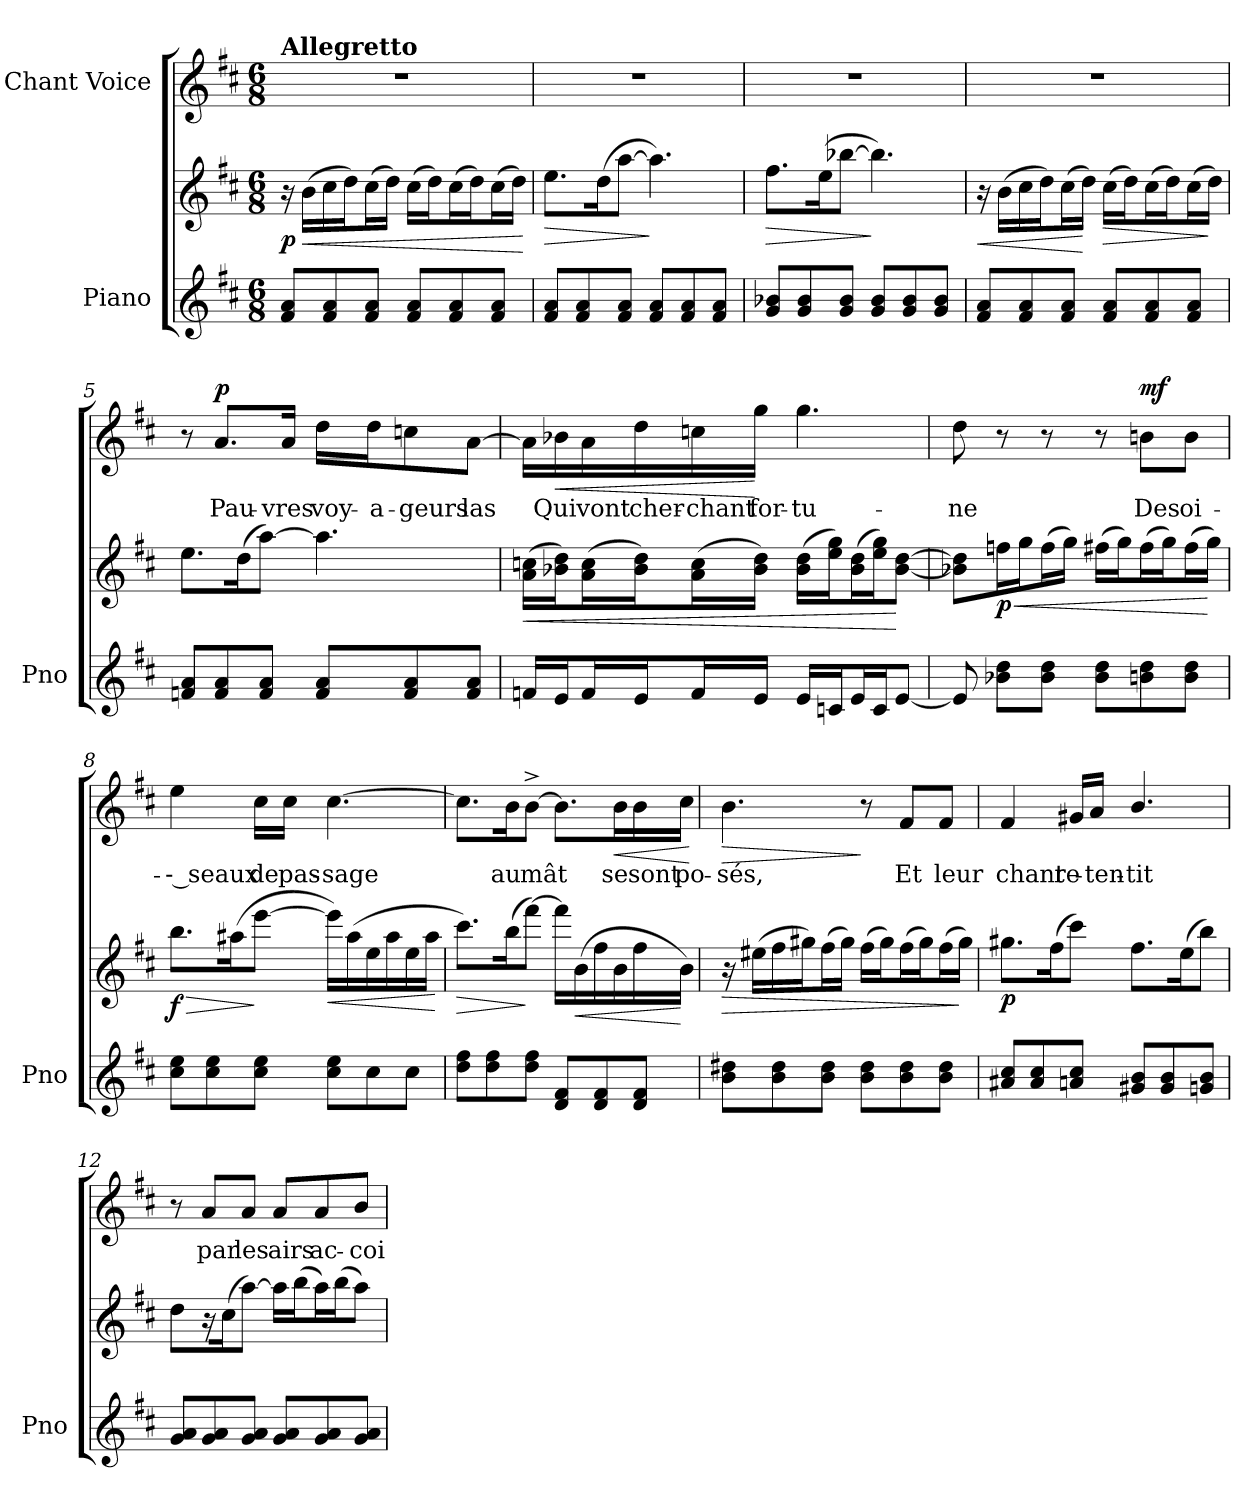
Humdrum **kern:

**kern	**kern	**dynam	**kern	**text	**dynam
*part2	*part2	*part2	*part1	*part1	*part1
*staff3	*staff2	*staff2/3	*staff1	*staff1	*staff1
*I"Piano	*	*	*I"Chant Voice	*	*
*I'Pno	*	*	*	*	*
*clefG2	*clefG2	*	*clefG2	*	*
*k[f#c#]	*k[f#c#]	*	*k[f#c#]	*	*
*M6/8	*M6/8	*	*M6/8	*	*
=1	=1	=1	=1	=1	=1
!	!	!	!LO:TX:a:B:t=Allegretto	!	!
!	!	!LO:DY:b	!	!	!
8f#/ 8a/L	16r	p	2.r	.	.
!	!	!LO:HP:b	!	!	!
.	(16b\LL	<	.	.	.
8f#/ 8a/	16cc#\	.	.	.	.
.	16dd\J)	.	.	.	.
8f#/ 8a/J	(16cc#\L	.	.	.	.
.	16dd\JJ)	.	.	.	.
8f#/ 8a/L	(16cc#\LL	.	.	.	.
.	16dd\J)	.	.	.	.
8f#/ 8a/	(16cc#\L	.	.	.	.
.	16dd\J)	.	.	.	.
8f#/ 8a/J	(16cc#\L	.	.	.	.
.	16dd\JJ)	.	.	.	.
.	.	[	.	.	.
=2	=2	=2	=2	=2	=2
!	!	!LO:HP:b	!	!	!
8f#/ 8a/L	8.ee\L	>	2.r	.	.
8f#/ 8a/	.	.	.	.	.
.	(16dd\K	.	.	.	.
8f#/ 8a/J	[8aa\J	.	.	.	.
8f#/ 8a/L	4.aa\])	]	.	.	.
8f#/ 8a/	.	.	.	.	.
8f#/ 8a/J	.	.	.	.	.
=3	=3	=3	=3	=3	=3
!	!	!LO:HP:b	!	!	!
8g/ 8b-X/L	8.ff#\L	>	2.r	.	.
8g/ 8b-/	.	.	.	.	.
.	(16ee\K	.	.	.	.
8g/ 8b-/J	[8bb-X\J	.	.	.	.
8g/ 8b-/L	4.bb-\])	]	.	.	.
8g/ 8b-/	.	.	.	.	.
8g/ 8b-/J	.	.	.	.	.
!!LO:LB:g=z
=4	=4	=4	=4	=4	=4
!	!	!LO:HP:b	!	!	!
8f#/ 8a/L	16r	<	2.r	.	.
.	(16b\LL	.	.	.	.
8f#/ 8a/	16cc#\	.	.	.	.
.	16dd\J)	.	.	.	.
8f#/ 8a/J	(16cc#\L	.	.	.	.
.	16dd\JJ)	[	.	.	.
!	!	!LO:HP:b	!	!	!
8f#/ 8a/L	(16cc#\LL	>	.	.	.
.	16dd\J)	.	.	.	.
8f#/ 8a/	(16cc#\L	.	.	.	.
.	16dd\J)	.	.	.	.
8f#/ 8a/J	(16cc#\L	.	.	.	.
.	16dd\JJ)	]	.	.	.
=5	=5	=5	=5	=5	=5
8fn/ 8a/L	8.ee\L	.	8r	.	.
!	!	!	!	!LO:LY:b	!LO:DY:a
8f/ 8a/	.	.	8.a/L	Pau-	p
.	(16dd\K	.	.	.	.
8f/ 8a/J	[8aa\J)	.	.	.	.
!	!	!	!	!LO:LY:b	!
.	.	.	16a/Jk	-vres	.
!	!	!	!	!LO:LY:b	!
8f/ 8a/L	4.aa\]	.	16dd\LL	voy-	.
!	!	!	!	!LO:LY:b	!
.	.	.	16dd\J	-a-	.
!	!	!	!	!LO:LY:b	!
8f/ 8a/	.	.	8ccn\	-geurs	.
!	!	!	!	!LO:LY:b	!
8f/ 8a/J	.	.	[8a\J	las	.
!!LO:LB:g=z
=6	=6	=6	=6	=6	=6
!	!	!LO:HP:b	!	!	!
16fn/LL	(16a\ 16ccn\LL	<	16a\LL]	.	.
!	!	!	!	!LO:LY:b	!LO:HP:b
16e/J	16b-X\ 16dd\J)	.	16b-X\	Qui	<
!	!	!	!	!LO:LY:b	!
16f/L	(16a\ 16cc\L	.	16a\	vont	.
!	!	!	!	!LO:LY:b	!
16e/J	16b-\ 16dd\J)	.	16dd\	cher-	.
!	!	!	!	!LO:LY:b	!
16f/L	(16a\ 16cc\L	.	16ccn\	-chant	.
!	!	!	!	!LO:LY:b	!
16e/JJ	16b-\ 16dd\JJ)	.	16gg\JJ	for-	[
!	!	!	!	!LO:LY:b	!
16e/LL	(16b-\ 16dd\LL	.	4.gg\	-tu-	.
16cn/J	16ee\ 16gg\J)	.	.	.	.
16e/L	(16b-\ 16dd\L	.	.	.	.
16c/J	16ee\ 16gg\J)	.	.	.	.
[8e/J	[8b-\ [8dd\J	[	.	.	.
=7	=7	=7	=7	=7	=7
!	!	!	!	!LO:LY:b	!
8e/]	8b-X\] 8dd\]L	.	8dd\	-ne	.
!	!	!LO:HP:b	!	!	!
!	!	!LO:DY:n=1:b	!	!	!
8b-X\ 8dd\L	16ffn\L	< p	8r	.	.
.	16gg\J	.	.	.	.
8b-\ 8dd\J	(16ff\L	.	8r	.	.
.	16gg\JJ)	.	.	.	.
8b-\ 8dd\L	(16ff#X\LL	.	8r	.	.
.	16gg\J)	.	.	.	.
!	!	!	!	!LO:LY:b	!LO:DY:a
8bn\ 8dd\	(16ff#\L	.	8bn\L	Des	mf
.	16gg\J)	.	.	.	.
!	!	!	!	!LO:LY:b	!
8b\ 8dd\J	(16ff#\L	.	8b\J	oi-	.
.	16gg\JJ)	[	.	.	.
!!LO:LB:g=z
=8	=8	=8	=8	=8	=8
!	!	!LO:HP:b	!	!LO:LY:b	!
!	!	!LO:DY:n=1:b	!	!	!
8cc#\ 8ee\L	8.bb\L	> f	4ee\	-- seaux	.
8cc#\ 8ee\	.	.	.	.	.
.	(16aa#X\K	.	.	.	.
!	!	!	!	!LO:LY:b	!
8cc#\ 8ee\J	[8eee\J	]	16cc#\LL	de	.
!	!	!	!	!LO:LY:b	!
.	.	.	16cc#\JJ	pas-	.
!	!	!LO:HP:b	!	!LO:LY:b	!
8cc#\ 8ee\L	16eee\LL])	<	[4.cc#\	-sage	.
.	(16aa#\	.	.	.	.
8cc#\	16ee\	.	.	.	.
.	16aa#\	.	.	.	.
8cc#\J	16ee\	.	.	.	.
.	16aa#\JJ	.	.	.	.
.	.	[	.	.	.
=9	=9	=9	=9	=9	=9
!	!	!LO:HP:b	!	!	!
8dd\ 8ff#\L	8.ccc#\L)	>	8.cc#\L]	.	.
8dd\ 8ff#\	.	.	.	.	.
!	!	!	!	!LO:LY:b	!
.	(16bb\K	.	16b\K	au	.
!	!	!	!	!LO:LY:b	!
8dd\ 8ff#\J	[8fff#\J)	]	[8b^\J	mât	.
8d/ 8f#/L	16fff#\LL]	.	8.b\L]	.	.
!	!	!LO:HP:b	!	!	!
.	(16b\	<	.	.	.
8d/ 8f#/	16ff#\	.	.	.	.
!	!	!	!	!LO:LY:b	!LO:HP:b
.	16b\	.	16b\L	se	<
!	!	!	!	!LO:LY:b	!
8d/ 8f#/J	16ff#\	.	16b\	sont	.
!	!	!	!	!LO:LY:b	!
.	16b\JJ)	[	16cc#\JJ	po-	.
.	.	.	.	.	[
=10	=10	=10	=10	=10	=10
!	!	!LO:HP:b	!	!LO:LY:b	!LO:HP:b
8b\ 8dd#X\L	16r	>	4.b\	-sés,	>
.	(16ee#X\LL	.	.	.	.
8b\ 8dd#\	16ff#\	.	.	.	.
.	16gg#X\J)	.	.	.	.
8b\ 8dd#\J	(16ff#\L	.	.	.	.
.	16gg#\JJ)	.	.	.	.
8b\ 8dd#\L	(16ff#\LL	.	8r	.	]
.	16gg#\J)	.	.	.	.
!	!	!	!	!LO:LY:b	!
8b\ 8dd#\	(16ff#\L	.	8f#/L	Et	.
.	16gg#\J)	.	.	.	.
!	!	!	!	!LO:LY:b	!
8b\ 8dd#\J	(16ff#\L	.	8f#/J	leur	.
.	16gg#\JJ)	]	.	.	.
!!LO:PB:g=z
=11	=11	=11	=11	=11	=11
!	!	!LO:DY:b	!	!LO:LY:b	!
8a#X/ 8cc#/L	8.gg#X\L	p	4f#/	chant	.
8a#/ 8cc#/	.	.	.	.	.
.	(16ff#\K	.	.	.	.
!	!	!	!	!LO:LY:b	!
8an/ 8cc#/J	8ccc#\J)	.	16g#X/LL	re-	.
!	!	!	!	!LO:LY:b	!
.	.	.	16a/JJ	-ten-	.
!	!	!	!	!LO:LY:b	!
8g#X/ 8b/L	8.ff#\L	.	4.b/	-tit	.
8g#/ 8b/	.	.	.	.	.
.	(16ee\K	.	.	.	.
8gn/ 8b/J	8bb\J)	.	.	.	.
=12	=12	=12	=12	=12	=12
8g/ 8a/L	8dd\L	.	8r	.	.
!	!	!	!	!LO:LY:b	!
8g/ 8a/	16r	.	8a/L	par	.
.	(16cc#\J	.	.	.	.
!	!	!	!	!LO:LY:b	!
8g/ 8a/J	[8aa\J)	.	8a/J	les	.
!	!	!	!	!LO:LY:b	!
8g/ 8a/L	16aa\LL]	.	8a/L	airs	.
.	(16bb\J	.	.	.	.
!	!	!	!	!LO:LY:b	!
8g/ 8a/	16aa\L)	.	8a/	ac-	.
.	(16bb\J	.	.	.	.
!	!	!	!	!LO:LY:b	!
8g/ 8a/J	8aa\J)	.	8b/J	-coi-	.
=	=	=	=	=	=
*-	*-	*-	*-	*-	*-
